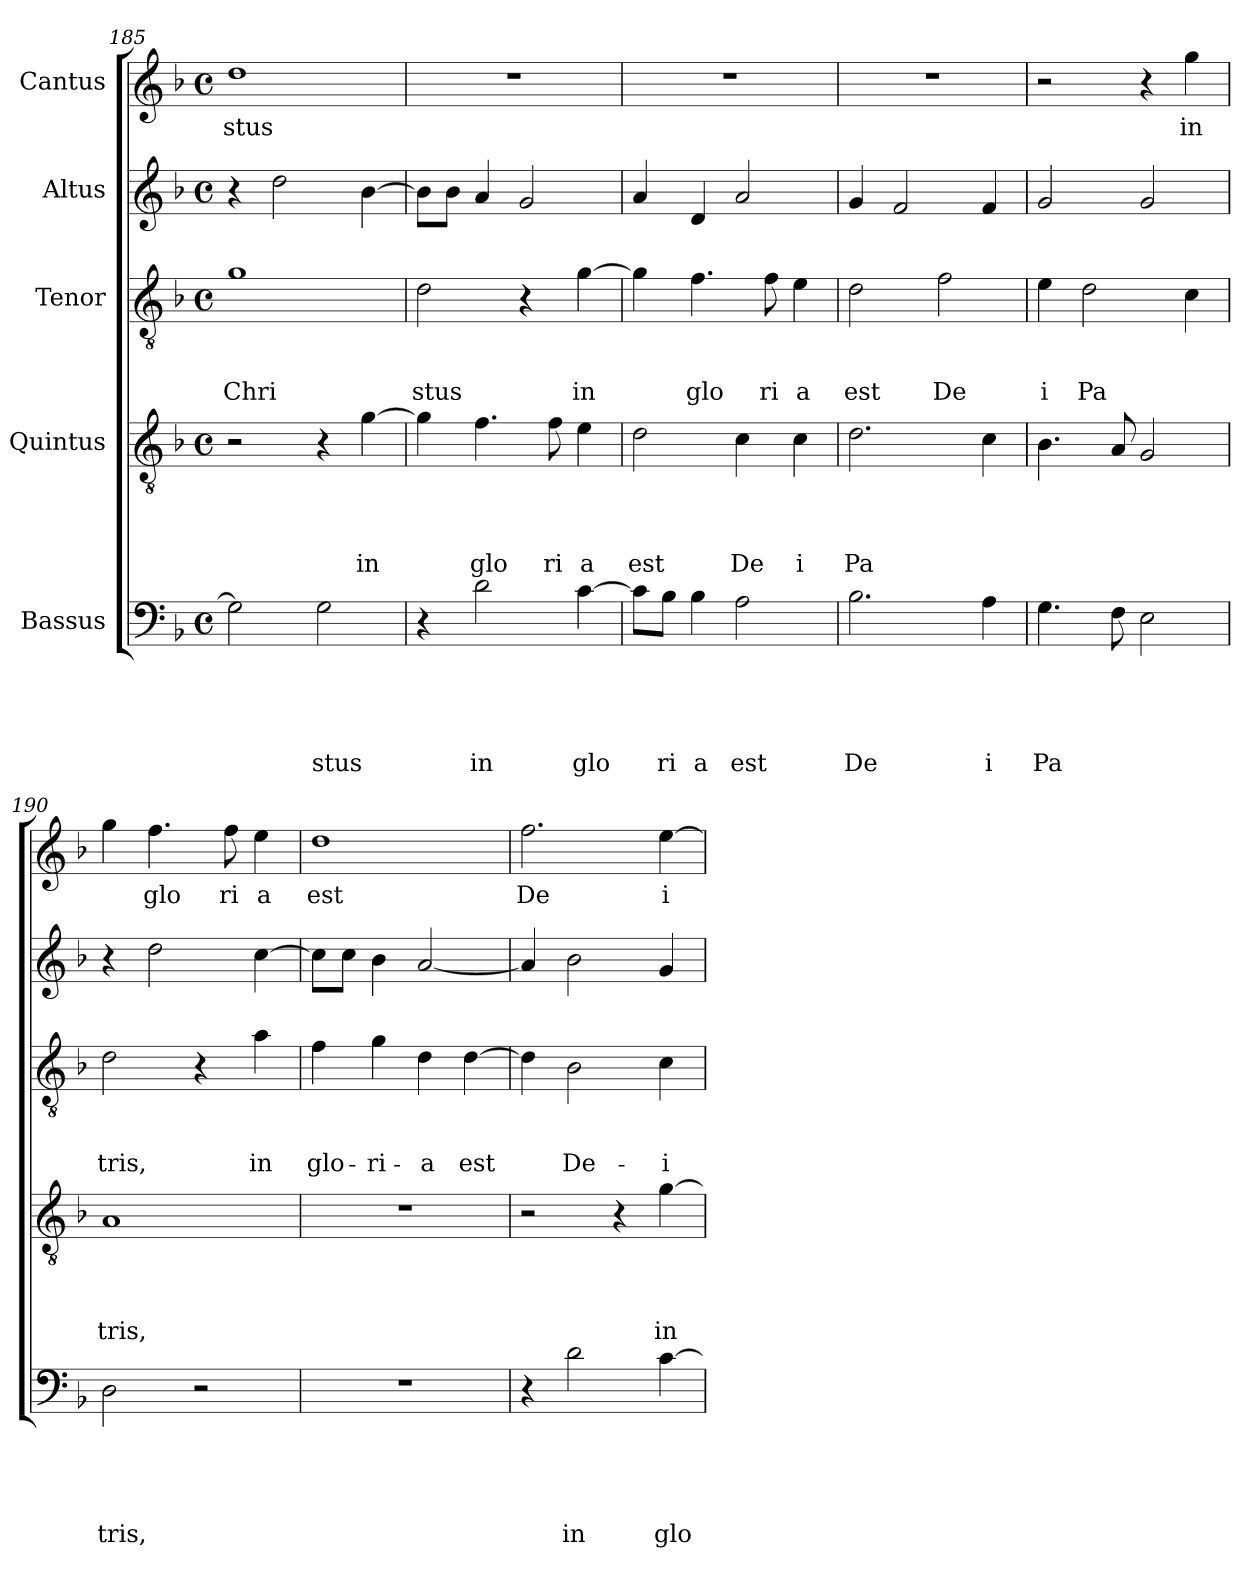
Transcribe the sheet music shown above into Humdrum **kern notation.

**kern	**text	**text	**text	**text	**text	**kern	**text	**text	**text	**text	**kern	**text	**text	**text	**kern	**kern	**text
*part5	*part5	*part5	*part5	*part5	*part5	*part4	*part4	*part4	*part4	*part4	*part3	*part3	*part3	*part3	*part2	*part1	*part1
*staff5	*staff5	*staff5	*staff5	*staff5	*staff5	*staff4	*staff4	*staff4	*staff4	*staff4	*staff3	*staff3	*staff3	*staff3	*staff2	*staff1	*staff1
*I"Bassus	*	*	*	*	*	*I"Quintus	*	*	*	*	*I"Tenor	*	*	*	*I"Altus	*I"Cantus	*
*clefF4	*	*	*	*	*	*clefGv2	*	*	*	*	*clefGv2	*	*	*	*clefG2	*clefG2	*
*k[b-]	*	*	*	*	*	*k[b-]	*	*	*	*	*k[b-]	*	*	*	*k[b-]	*k[b-]	*
*F:	*	*	*	*	*	*F:	*	*	*	*	*F:	*	*	*	*F:	*F:	*
*M4/4	*	*	*	*	*	*M4/4	*	*	*	*	*M4/4	*	*	*	*M4/4	*M4/4	*
*met(c)	*	*	*	*	*	*met(c)	*	*	*	*	*met(c)	*	*	*	*met(c)	*met(c)	*
=185	=185	=185	=185	=185	=185	=185	=185	=185	=185	=185	=185	=185	=185	=185	=185	=185	=185
!	!	!	!	!	!	!	!	!	!	!	!	!	!	!LO:LY:b	!	!	!LO:LY:b
2G\]	.	.	.	.	.	2r	.	.	.	.	1g	.	.	Chri	4r	1dd	-stus
.	.	.	.	.	.	.	.	.	.	.	.	.	.	.	2dd\	.	.
!	!	!	!	!	!LO:LY:b	!	!	!	!	!	!	!	!	!	!	!	!
2G\	.	.	.	.	stus	4r	.	.	.	.	.	.	.	.	.	.	.
!	!	!	!	!	!	!	!	!	!	!LO:LY:b	!	!	!	!	!	!	!
.	.	.	.	.	.	[>4g\	.	.	.	in	.	.	.	.	[>4b-\	.	.
=186	=186	=186	=186	=186	=186	=186	=186	=186	=186	=186	=186	=186	=186	=186	=186	=186	=186
!	!	!	!	!	!	!	!	!	!	!	!	!	!	!LO:LY:b	!	!	!
4r	.	.	.	.	.	4g\]	.	.	.	.	2d\	.	.	stus	8b-\L]	1r	.
.	.	.	.	.	.	.	.	.	.	.	.	.	.	.	8b-\J	.	.
!	!	!	!	!	!LO:LY:b	!	!	!	!	!LO:LY:b	!	!	!	!	!	!	!
2d\	.	.	.	.	in	4.f\	.	.	.	glo	.	.	.	.	4a/	.	.
.	.	.	.	.	.	.	.	.	.	.	4r	.	.	.	2g/	.	.
!	!	!	!	!	!	!	!	!	!	!LO:LY:b	!	!	!	!	!	!	!
.	.	.	.	.	.	8f\	.	.	.	ri	.	.	.	.	.	.	.
!	!	!	!	!	!LO:LY:b	!	!	!	!	!LO:LY:b	!	!	!	!LO:LY:b	!	!	!
[>4c\	.	.	.	.	glo	4e\	.	.	.	a	[>4g\	.	.	in	.	.	.
=187	=187	=187	=187	=187	=187	=187	=187	=187	=187	=187	=187	=187	=187	=187	=187	=187	=187
!	!	!	!	!	!	!	!	!	!	!LO:LY:b	!	!	!	!	!	!	!
8c\L]	.	.	.	.	.	2d\	.	.	.	est	4g\]	.	.	.	4a/	1r	.
!	!	!	!	!	!LO:LY:b	!	!	!	!	!	!	!	!	!	!	!	!
8B-\J	.	.	.	.	ri	.	.	.	.	.	.	.	.	.	.	.	.
!	!	!	!	!	!LO:LY:b	!	!	!	!	!	!	!	!	!LO:LY:b	!	!	!
4B-\	.	.	.	.	a	.	.	.	.	.	4.f\	.	.	glo	4d/	.	.
!	!	!	!	!	!LO:LY:b	!	!	!	!	!LO:LY:b	!	!	!	!	!	!	!
2A\	.	.	.	.	est	4c\	.	.	.	De	.	.	.	.	2a/	.	.
!	!	!	!	!	!	!	!	!	!	!	!	!	!	!LO:LY:b	!	!	!
.	.	.	.	.	.	.	.	.	.	.	8f\	.	.	ri	.	.	.
!	!	!	!	!	!	!	!	!	!	!LO:LY:b	!	!	!	!LO:LY:b	!	!	!
.	.	.	.	.	.	4c\	.	.	.	i	4e\	.	.	a	.	.	.
=188	=188	=188	=188	=188	=188	=188	=188	=188	=188	=188	=188	=188	=188	=188	=188	=188	=188
!	!	!	!	!	!LO:LY:b	!	!	!	!	!LO:LY:b	!	!	!	!LO:LY:b	!	!	!
2.B-\	.	.	.	.	De	2.d\	.	.	.	Pa	2d\	.	.	est	4g/	1r	.
.	.	.	.	.	.	.	.	.	.	.	.	.	.	.	2f/	.	.
!	!	!	!	!	!	!	!	!	!	!	!	!	!	!LO:LY:b	!	!	!
.	.	.	.	.	.	.	.	.	.	.	2f\	.	.	De	.	.	.
!	!	!	!	!	!LO:LY:b	!	!	!	!	!	!	!	!	!	!	!	!
4A\	.	.	.	.	i	4c\	.	.	.	.	.	.	.	.	4f/	.	.
=189	=189	=189	=189	=189	=189	=189	=189	=189	=189	=189	=189	=189	=189	=189	=189	=189	=189
!	!	!	!	!	!LO:LY:b	!	!	!	!	!	!	!	!	!LO:LY:b	!	!	!
4.G\	.	.	.	.	Pa	4.B-\	.	.	.	.	4e\	.	.	i	2g/	2r	.
!	!	!	!	!	!	!	!	!	!	!	!	!	!	!LO:LY:b	!	!	!
.	.	.	.	.	.	.	.	.	.	.	2d\	.	.	Pa	.	.	.
8F\	.	.	.	.	.	8A/	.	.	.	.	.	.	.	.	.	.	.
2E\	.	.	.	.	.	2G/	.	.	.	.	.	.	.	.	2g/	4r	.
!	!	!	!	!	!	!	!	!	!	!	!	!	!	!	!	!	!LO:LY:b
.	.	.	.	.	.	.	.	.	.	.	4c\	.	.	.	.	4gg\	in
!!LO:LB:g=z
=190	=190	=190	=190	=190	=190	=190	=190	=190	=190	=190	=190	=190	=190	=190	=190	=190	=190
!	!	!	!	!	!LO:LY:b	!	!	!	!	!LO:LY:b	!	!	!	!LO:LY:b	!	!	!
2D\	.	.	.	.	tris,	1A	.	.	.	tris,	2d\	.	.	tris,	4r	4gg\	.
!	!	!	!	!	!	!	!	!	!	!	!	!	!	!	!	!	!LO:LY:b
.	.	.	.	.	.	.	.	.	.	.	.	.	.	.	2dd\	4.ff\	glo
2r	.	.	.	.	.	.	.	.	.	.	4r	.	.	.	.	.	.
!	!	!	!	!	!	!	!	!	!	!	!	!	!	!	!	!	!LO:LY:b
.	.	.	.	.	.	.	.	.	.	.	.	.	.	.	.	8ff\	ri
!	!	!	!	!	!	!	!	!	!	!	!	!	!	!LO:LY:b	!	!	!LO:LY:b
.	.	.	.	.	.	.	.	.	.	.	4a\	.	.	in	[>4cc\	4ee\	a
=191	=191	=191	=191	=191	=191	=191	=191	=191	=191	=191	=191	=191	=191	=191	=191	=191	=191
!	!	!	!	!	!	!	!	!	!	!	!	!	!	!LO:LY:b	!	!	!LO:LY:b
1r	.	.	.	.	.	1r	.	.	.	.	4f\	.	.	glo-	8cc\L]	1dd	est
.	.	.	.	.	.	.	.	.	.	.	.	.	.	.	8cc\J	.	.
!	!	!	!	!	!	!	!	!	!	!	!	!	!	!LO:LY:b	!	!	!
.	.	.	.	.	.	.	.	.	.	.	4g\	.	.	-ri-	4b-\	.	.
!	!	!	!	!	!	!	!	!	!	!	!	!	!	!LO:LY:b	!	!	!
.	.	.	.	.	.	.	.	.	.	.	4d\	.	.	-a	[<2a/	.	.
!	!	!	!	!	!	!	!	!	!	!	!	!	!	!LO:LY:b	!	!	!
.	.	.	.	.	.	.	.	.	.	.	[>4d\	.	.	est	.	.	.
=192	=192	=192	=192	=192	=192	=192	=192	=192	=192	=192	=192	=192	=192	=192	=192	=192	=192
!	!	!	!	!	!	!	!	!	!	!	!	!	!	!	!	!	!LO:LY:b
4r	.	.	.	.	.	2r	.	.	.	.	4d\]	.	.	.	4a/]	2.ff\	De
!	!	!	!	!	!LO:LY:b	!	!	!	!	!	!	!	!	!LO:LY:b	!	!	!
2d\	.	.	.	.	in	.	.	.	.	.	2B-\	.	.	De-	2b-\	.	.
.	.	.	.	.	.	4r	.	.	.	.	.	.	.	.	.	.	.
!	!	!	!	!	!LO:LY:b	!	!	!	!	!LO:LY:b	!	!	!	!LO:LY:b	!	!	!LO:LY:b:rj
[>4c\	.	.	.	.	glo	[>4g\	.	.	.	in	4c\	.	.	-i	4g/	[>4ee\	i
=	=	=	=	=	=	=	=	=	=	=	=	=	=	=	=	=	=
*-	*-	*-	*-	*-	*-	*-	*-	*-	*-	*-	*-	*-	*-	*-	*-	*-	*-
